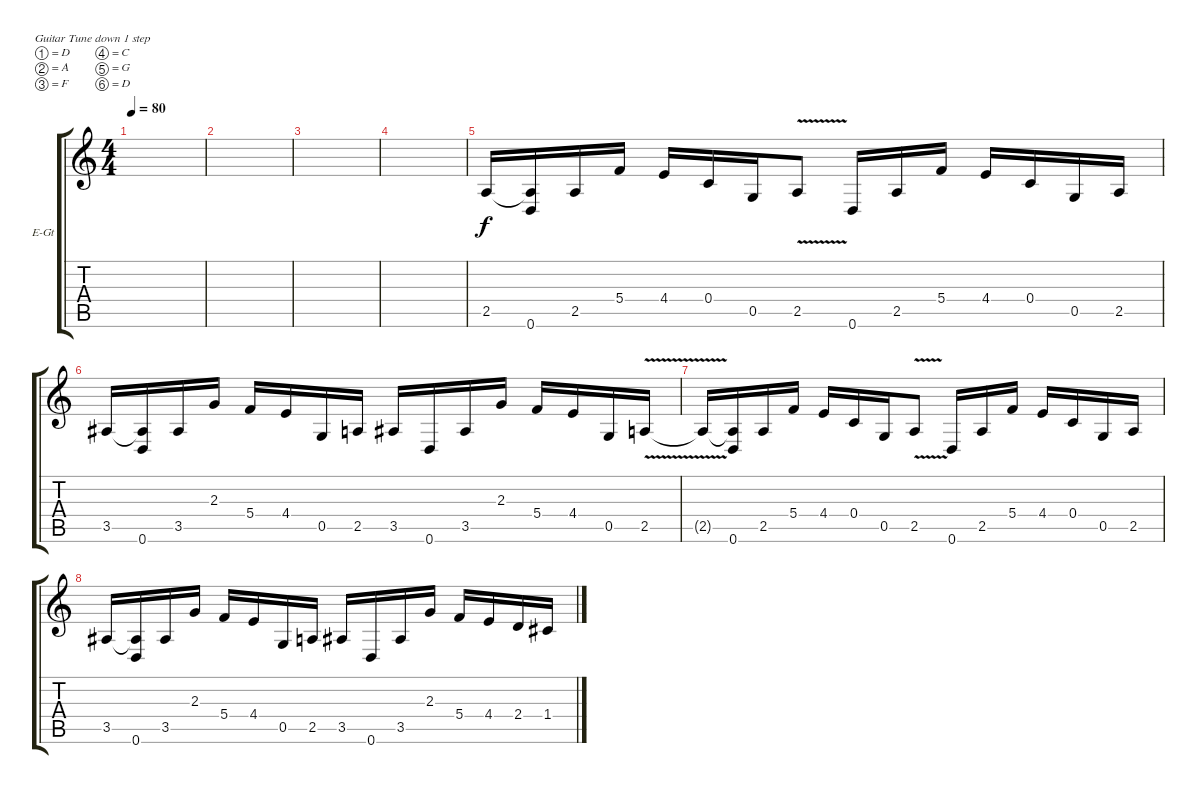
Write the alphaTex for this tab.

\defaultSystemsLayout 4
\bracketExtendMode groupsimilarinstruments
\firstSystemTrackNameOrientation horizontal
\otherSystemsTrackNameOrientation horizontal
\track ("Electric Guitar" "E-Gt") {instrument overdrivenguitar}
\staff {score tabs}
\tuning (D4 A3 F3 C3 G2 D2)
\ts (4 4)
\tempo 80
\clef g2
\ks c
|
|
|
|
2.5.16 (0.6 2.5{t}).16 2.5.16 5.4.16 4.4.16 0.4.16 0.5.16 2.5{v}.8 0.6.16 2.5.16 5.4.16 4.4.16 0.4.16 0.5.16 2.5.16 |
3.5.16 (0.6 3.5{t}).16 3.5.16 2.3.16 5.4.16 4.4.16 0.5.16 2.5.16 3.5.16 0.6.16 3.5.16 2.3.16 5.4.16 4.4.16 0.5.16 2.5{v}.16 |
2.5{t}.16 (0.6 2.5{t}).16 2.5.16 5.4.16 4.4.16 0.4.16 0.5.16 2.5{v}.8 0.6.16 2.5.16 5.4.16 4.4.16 0.4.16 0.5.16 2.5.16 |
3.5.16 (0.6 3.5{t}).16 3.5.16 2.3.16 5.4.16 4.4.16 0.5.16 2.5.16 3.5.16 0.6.16 3.5.16 2.3.16 5.4.16 4.4.16 2.4.16 1.4.16
